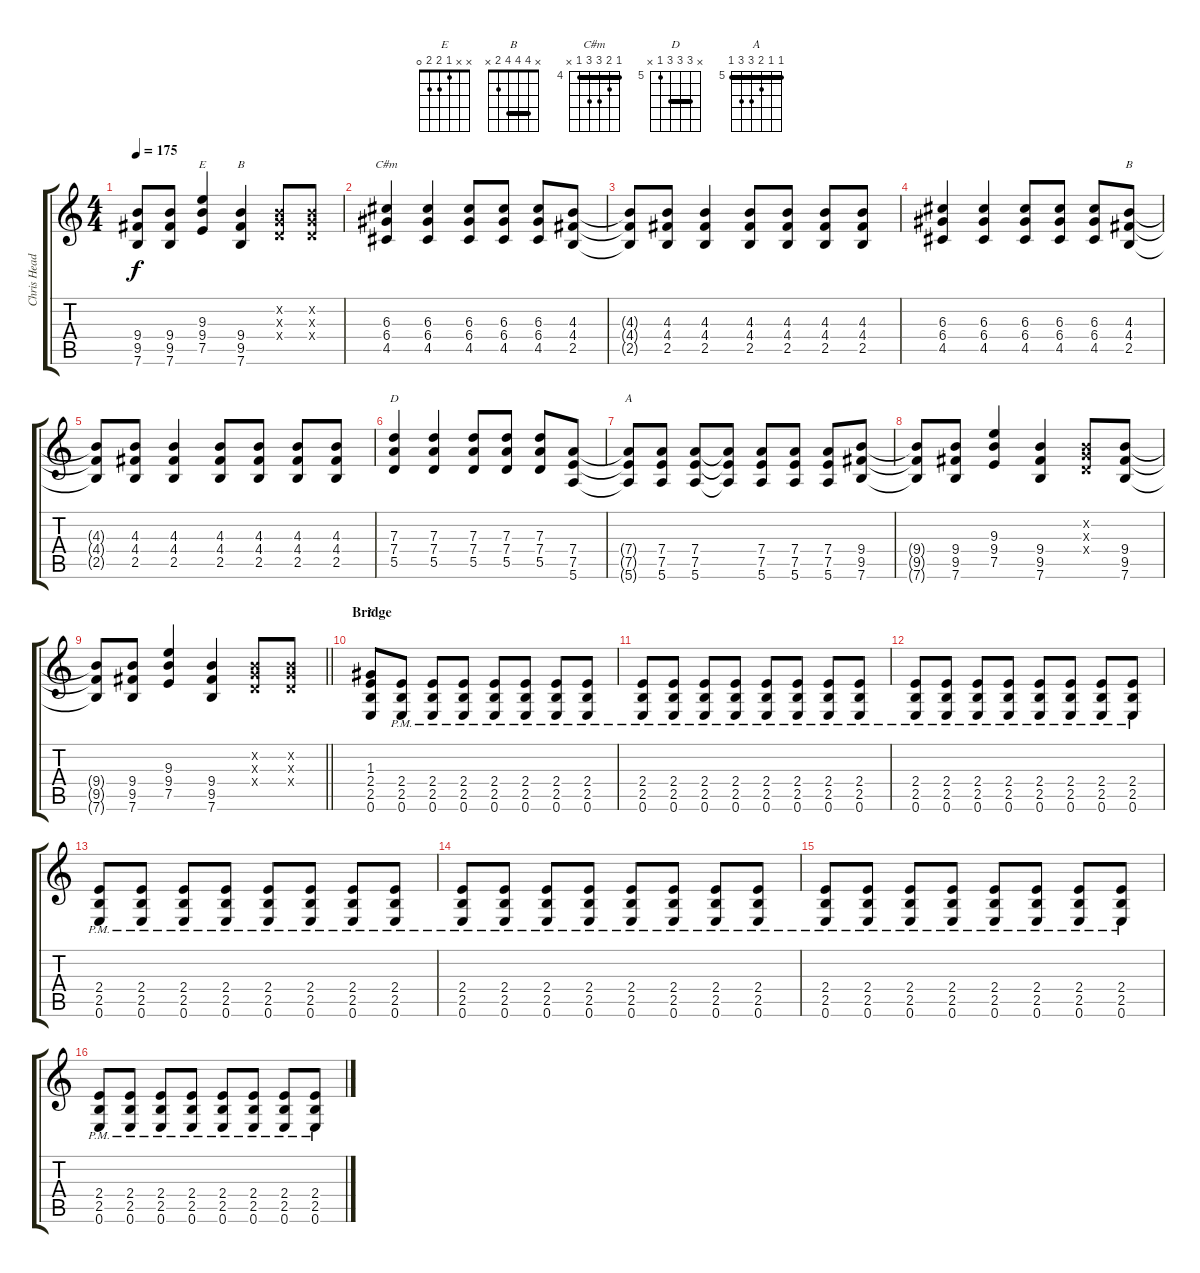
\track ("Chris Head" "Chris Head") {instrument overdrivenguitar}
\staff {score tabs}
\tuning (E4 B3 G3 D3 A2 E2) {hide}
\chord ("E" x 9 9 9 7 x) {firstfret 7 barre 9}
\chord ("B" 7 7 8 9 9 7) {firstfret 7 barre 7}
\chord ("C#m" 4 5 6 6 4 x) {firstfret 4 barre 4}
\chord ("B" x 4 4 4 2 x) {barre 4}
\chord ("D" x 7 7 7 5 x) {firstfret 5 barre 7}
\chord ("A" 5 5 6 7 7 5) {firstfret 5 barre 5}
\chord ("E" x x 1 2 2 0)
\ts (4 4)
\tempo 175
\clef g2
\ks c
(9.4{t} 9.5{t} 7.6{t}).8{dy f} (9.4 9.5 7.6).8 (9.3 9.4 7.5).4{ch "E"} (9.4 9.5 7.6).4{ch "B"} (0.2{x} 0.3{x} 0.4{x}).8 (0.2{x} 0.3{x} 0.4{x}).8 |
(6.3 6.4 4.5).4{ch "C#m"} (6.3 6.4 4.5).4 (6.3 6.4 4.5).8 (6.3 6.4 4.5).8 (6.3 6.4 4.5).8 (4.3 4.4 2.5).8 |
(4.3{t} 4.4{t} 2.5{t}).8 (4.3 4.4 2.5).8 (4.3 4.4 2.5).4 (4.3 4.4 2.5).8 (4.3 4.4 2.5).8 (4.3 4.4 2.5).8 (4.3 4.4 2.5).8 |
(6.3 6.4 4.5).4 (6.3 6.4 4.5).4 (6.3 6.4 4.5).8 (6.3 6.4 4.5).8 (6.3 6.4 4.5).8 (4.3 4.4 2.5).8{ch "B"} |
(4.3{t} 4.4{t} 2.5{t}).8 (4.3 4.4 2.5).8 (4.3 4.4 2.5).4 (4.3 4.4 2.5).8 (4.3 4.4 2.5).8 (4.3 4.4 2.5).8 (4.3 4.4 2.5).8 |
(7.3 7.4 5.5).4{ch "D"} (7.3 7.4 5.5).4 (7.3 7.4 5.5).8 (7.3 7.4 5.5).8 (7.3 7.4 5.5).8 (7.4 7.5 5.6).8 |
(7.4{t} 7.5{t} 5.6{t}).8{ch "A"} (7.4 7.5 5.6).8 (7.4 7.5 5.6).8 (7.4{t} 7.5{t} 5.6{t}).8 (7.4 7.5 5.6).8 (7.4 7.5 5.6).8 (7.4 7.5 5.6).8 (9.4 9.5 7.6).8 |
(9.4{t} 9.5{t} 7.6{t}).8 (9.4 9.5 7.6).8 (9.3 9.4 7.5).4 (9.4 9.5 7.6).4 (0.2{x} 0.3{x} 0.4{x}).8 (9.4 9.5 7.6).8 |
\barLineRight lightlight
(9.4{t} 9.5{t} 7.6{t}).8 (9.4 9.5 7.6).8 (9.3 9.4 7.5).4 (9.4 9.5 7.6).4 (0.2{x} 0.3{x} 0.4{x}).8 (0.2{x} 0.3{x} 0.4{x}).8 |
\section ("" "Bridge")
(1.3 2.4 2.5 0.6).8{ch "E"} (2.4{pm} 2.5{pm} 0.6{pm}).8 (2.4{pm} 2.5{pm} 0.6{pm}).8 (2.4{pm} 2.5{pm} 0.6{pm}).8 (2.4{pm} 2.5{pm} 0.6{pm}).8 (2.4{pm} 2.5{pm} 0.6{pm}).8 (2.4{pm} 2.5{pm} 0.6{pm}).8 (2.4{pm} 2.5{pm} 0.6{pm}).8 |
(2.4{pm} 2.5{pm} 0.6{pm}).8 (2.4{pm} 2.5{pm} 0.6{pm}).8 (2.4{pm} 2.5{pm} 0.6{pm}).8 (2.4{pm} 2.5{pm} 0.6{pm}).8 (2.4{pm} 2.5{pm} 0.6{pm}).8 (2.4{pm} 2.5{pm} 0.6{pm}).8 (2.4{pm} 2.5{pm} 0.6{pm}).8 (2.4{pm} 2.5{pm} 0.6{pm}).8 |
(2.4{pm} 2.5{pm} 0.6{pm}).8 (2.4{pm} 2.5{pm} 0.6{pm}).8 (2.4{pm} 2.5{pm} 0.6{pm}).8 (2.4{pm} 2.5{pm} 0.6{pm}).8 (2.4{pm} 2.5{pm} 0.6{pm}).8 (2.4{pm} 2.5{pm} 0.6{pm}).8 (2.4{pm} 2.5{pm} 0.6{pm}).8 (2.4{pm} 2.5{pm} 0.6{pm}).8 |
(2.4{pm} 2.5{pm} 0.6{pm}).8 (2.4{pm} 2.5{pm} 0.6{pm}).8 (2.4{pm} 2.5{pm} 0.6{pm}).8 (2.4{pm} 2.5{pm} 0.6{pm}).8 (2.4{pm} 2.5{pm} 0.6{pm}).8 (2.4{pm} 2.5{pm} 0.6{pm}).8 (2.4{pm} 2.5{pm} 0.6{pm}).8 (2.4{pm} 2.5{pm} 0.6{pm}).8 |
(2.4{pm} 2.5{pm} 0.6{pm}).8 (2.4{pm} 2.5{pm} 0.6{pm}).8 (2.4{pm} 2.5{pm} 0.6{pm}).8 (2.4{pm} 2.5{pm} 0.6{pm}).8 (2.4{pm} 2.5{pm} 0.6{pm}).8 (2.4{pm} 2.5{pm} 0.6{pm}).8 (2.4{pm} 2.5{pm} 0.6{pm}).8 (2.4{pm} 2.5{pm} 0.6{pm}).8 |
(2.4{pm} 2.5{pm} 0.6{pm}).8 (2.4{pm} 2.5{pm} 0.6{pm}).8 (2.4{pm} 2.5{pm} 0.6{pm}).8 (2.4{pm} 2.5{pm} 0.6{pm}).8 (2.4{pm} 2.5{pm} 0.6{pm}).8 (2.4{pm} 2.5{pm} 0.6{pm}).8 (2.4{pm} 2.5{pm} 0.6{pm}).8 (2.4{pm} 2.5{pm} 0.6{pm}).8 |
(2.4{pm} 2.5{pm} 0.6{pm}).8 (2.4{pm} 2.5{pm} 0.6{pm}).8 (2.4{pm} 2.5{pm} 0.6{pm}).8 (2.4{pm} 2.5{pm} 0.6{pm}).8 (2.4{pm} 2.5{pm} 0.6{pm}).8 (2.4{pm} 2.5{pm} 0.6{pm}).8 (2.4{pm} 2.5{pm} 0.6{pm}).8 (2.4{pm} 2.5{pm} 0.6{pm}).8
